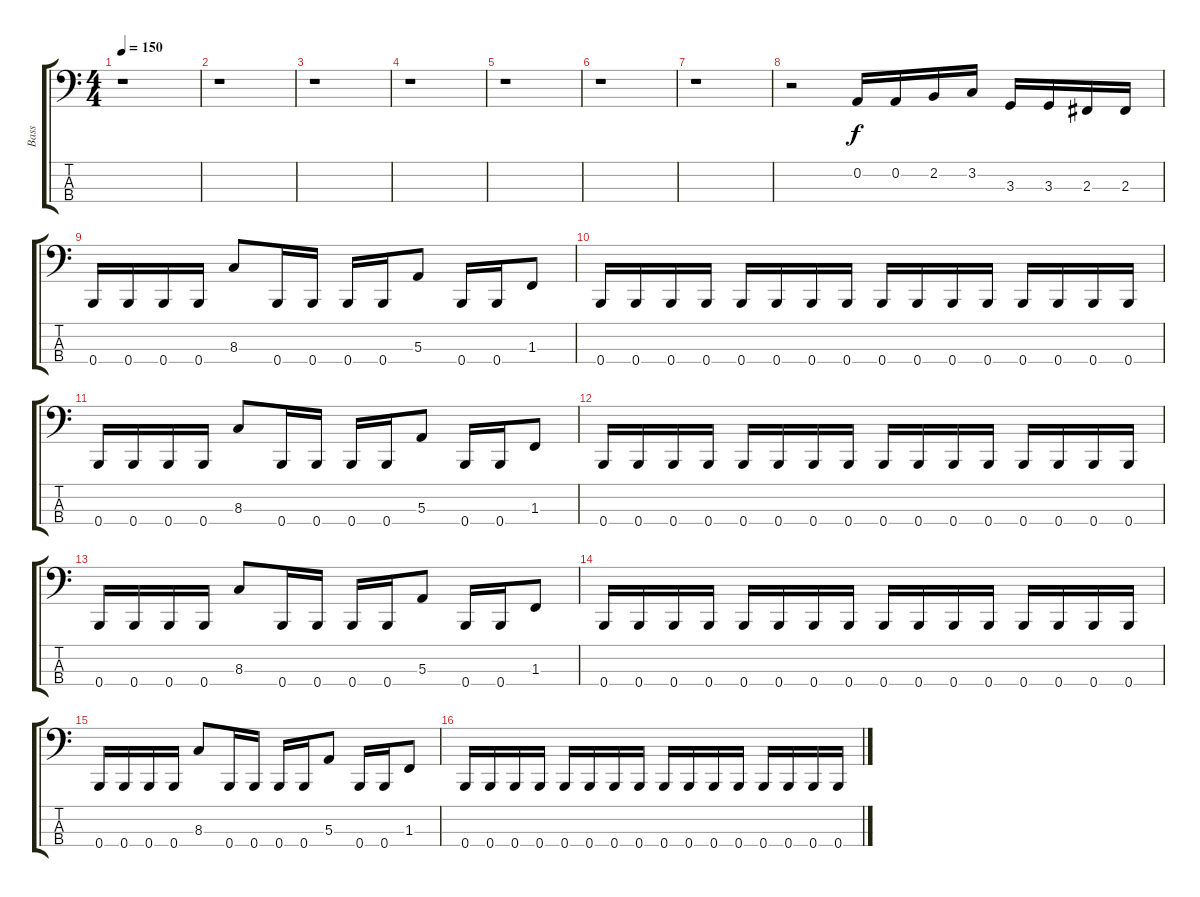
\track ("Bass" "Bass") {instrument electricbasspick}
\staff {score tabs}
\tuning (D2 A1 E1 B0) {hide}
\ts (4 4)
\tempo 150
\clef f4
\ks c
r.1{dy f} |
r.1 |
r.1 |
r.1 |
r.1 |
r.1 |
r.1 |
r.2 0.2.16 0.2.16 2.2.16 3.2.16 3.3.16 3.3.16 2.3.16 2.3.16 |
0.4.16 0.4.16 0.4.16 0.4.16 8.3.8 0.4.16 0.4.16 0.4.16 0.4.16 5.3.8 0.4.16 0.4.16 1.3.8 |
0.4.16 0.4.16 0.4.16 0.4.16 0.4.16 0.4.16 0.4.16 0.4.16 0.4.16 0.4.16 0.4.16 0.4.16 0.4.16 0.4.16 0.4.16 0.4.16 |
0.4.16 0.4.16 0.4.16 0.4.16 8.3.8 0.4.16 0.4.16 0.4.16 0.4.16 5.3.8 0.4.16 0.4.16 1.3.8 |
0.4.16 0.4.16 0.4.16 0.4.16 0.4.16 0.4.16 0.4.16 0.4.16 0.4.16 0.4.16 0.4.16 0.4.16 0.4.16 0.4.16 0.4.16 0.4.16 |
0.4.16 0.4.16 0.4.16 0.4.16 8.3.8 0.4.16 0.4.16 0.4.16 0.4.16 5.3.8 0.4.16 0.4.16 1.3.8 |
0.4.16 0.4.16 0.4.16 0.4.16 0.4.16 0.4.16 0.4.16 0.4.16 0.4.16 0.4.16 0.4.16 0.4.16 0.4.16 0.4.16 0.4.16 0.4.16 |
0.4.16 0.4.16 0.4.16 0.4.16 8.3.8 0.4.16 0.4.16 0.4.16 0.4.16 5.3.8 0.4.16 0.4.16 1.3.8 |
0.4.16 0.4.16 0.4.16 0.4.16 0.4.16 0.4.16 0.4.16 0.4.16 0.4.16 0.4.16 0.4.16 0.4.16 0.4.16 0.4.16 0.4.16 0.4.16
